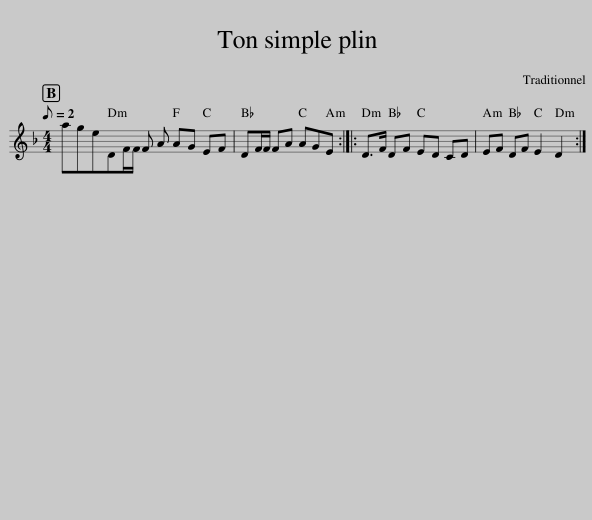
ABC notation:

X:1
L:1/8
Q:1/8=2
M:4/4
I:linebreak $
K:Dmin
V:1 treble
V:1
 ageDF/F/ F A AG EF | DF/F/ FA AGE :: D>F DF ED CD | EF DF E2 D2 :| %4
